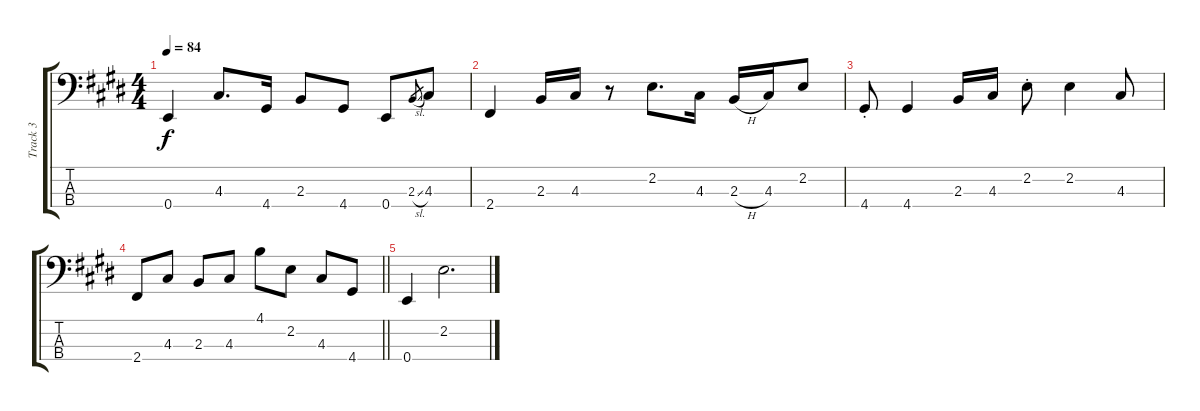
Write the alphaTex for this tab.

\track ("Track 3" "Track 3") {instrument electricbassfinger}
\staff {score tabs}
\tuning (G2 D2 A1 E1) {hide}
\ts (4 4)
\tempo 84
\clef f4
\ks e
0.4.4{dy f} 4.3.8{d} 4.4.16 2.3.8 4.4.8 0.4.8 2.3{sl}.8{gr} 4.3.8 |
2.4.4 2.3.16 4.3.16 r.8 2.2.8{d} 4.3.16 2.3{h}.16 4.3.16 2.2.8 |
4.4{st}.8 4.4.4 2.3.16 4.3.16 2.2{st}.8 2.2.4 4.3.8 |
\barLineRight lightlight
2.4.8 4.3.8 2.3.8 4.3.8 4.1.8 2.2.8 4.3.8 4.4.8 |
0.4.4 2.2.2{d}
